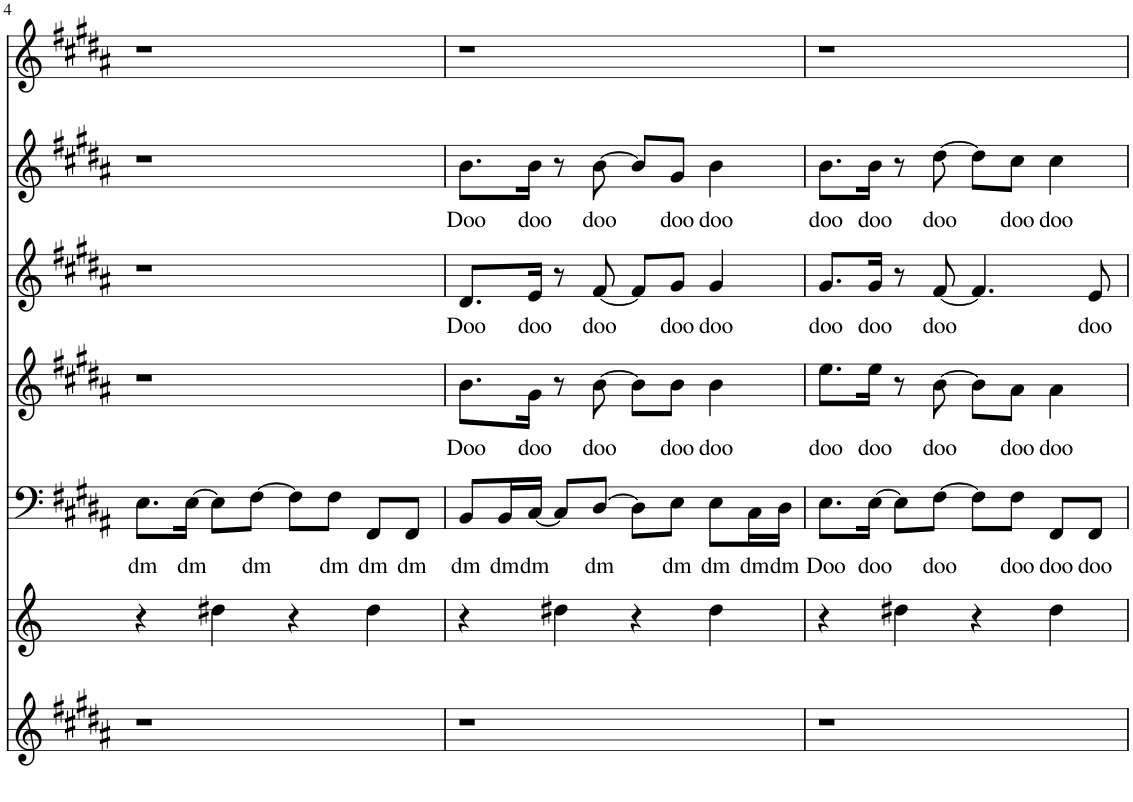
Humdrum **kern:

**kern	**kern	**kern	**text	**kern	**text	**kern	**text	**kern	**text	**kern
*part7	*part6	*part5	*part5	*part4	*part4	*part3	*part3	*part2	*part2	*part1
*staff7	*staff6	*staff5	*staff5	*staff4	*staff4	*staff3	*staff3	*staff2	*staff2	*staff1
*I"Piano	*I"Piano	*I"Bass	*	*I"Tenor	*	*I"Alto	*	*I"Soprano	*	*I"Piano
*I'Pno	*I'Pno	*	*	*	*	*	*	*	*	*I'Pno
!!LO:PB:g=z
*clefG2	*clefG2	*clefF4	*	*clefG2	*	*clefG2	*	*clefG2	*	*clefG2
*k[f#c#g#d#a#]	*k[]	*k[f#c#g#d#a#]	*	*k[f#c#g#d#a#]	*	*k[f#c#g#d#a#]	*	*k[f#c#g#d#a#]	*	*k[f#c#g#d#a#]
*B:	*	*B:	*	*B:	*	*B:	*	*B:	*	*B:
*M4/4	*M4/4	*M4/4	*	*M4/4	*	*M4/4	*	*M4/4	*	*M4/4
=4	=4	=4	=4	=4	=4	=4	=4	=4	=4	=4
!	!	!	!LO:LY:b	!	!	!	!	!	!	!
1r	4r	8.E\L	dm	1r	.	1r	.	1r	.	1r
!	!	!	!LO:LY:b	!	!	!	!	!	!	!
.	.	[16E\Jk	dm	.	.	.	.	.	.	.
.	4dd#X\	8E\L]	.	.	.	.	.	.	.	.
!	!	!	!LO:LY:b	!	!	!	!	!	!	!
.	.	[8F#\J	dm	.	.	.	.	.	.	.
.	4r	8F#\L]	.	.	.	.	.	.	.	.
!	!	!	!LO:LY:b	!	!	!	!	!	!	!
.	.	8F#\J	dm	.	.	.	.	.	.	.
!	!	!	!LO:LY:b	!	!	!	!	!	!	!
.	4dd#\	8FF#/L	dm	.	.	.	.	.	.	.
!	!	!	!LO:LY:b	!	!	!	!	!	!	!
.	.	8FF#/J	dm	.	.	.	.	.	.	.
=5	=5	=5	=5	=5	=5	=5	=5	=5	=5	=5
!	!	!	!LO:LY:b	!	!LO:LY:b	!	!LO:LY:b	!	!LO:LY:b	!
1r	4r	8BB/L	dm	8.b\L	Doo	8.d#/L	Doo	8.b\L	Doo	1r
!	!	!	!LO:LY:b	!	!	!	!	!	!	!
.	.	16BB/L	dm	.	.	.	.	.	.	.
!	!	!	!LO:LY:b	!	!LO:LY:b	!	!LO:LY:b	!	!LO:LY:b	!
.	.	[16C#/JJ	dm	16g#\Jk	doo	16e/Jk	doo	16b\Jk	doo	.
.	4dd#X\	8C#/L]	.	8r	.	8r	.	8r	.	.
!	!	!	!LO:LY:b	!	!LO:LY:b	!	!LO:LY:b	!	!LO:LY:b	!
.	.	[8D#/J	dm	[8b\	doo	[8f#/	doo	[8b\	doo	.
.	4r	8D#\L]	.	8b\L]	.	8f#/L]	.	8b/L]	.	.
!	!	!	!LO:LY:b	!	!LO:LY:b	!	!LO:LY:b	!	!LO:LY:b	!
.	.	8E\J	dm	8b\J	doo	8g#/J	doo	8g#/J	doo	.
!	!	!	!LO:LY:b	!	!LO:LY:b	!	!LO:LY:b	!	!LO:LY:b	!
.	4dd#\	8E\L	dm	4b\	doo	4g#/	doo	4b\	doo	.
!	!	!	!LO:LY:b	!	!	!	!	!	!	!
.	.	16C#\L	dm	.	.	.	.	.	.	.
!	!	!	!LO:LY:b	!	!	!	!	!	!	!
.	.	16D#\JJ	dm	.	.	.	.	.	.	.
=6	=6	=6	=6	=6	=6	=6	=6	=6	=6	=6
!	!	!	!LO:LY:b	!	!LO:LY:b	!	!LO:LY:b	!	!LO:LY:b	!
1r	4r	8.E\L	Doo	8.ee\L	doo	8.g#/L	doo	8.b\L	doo	1r
!	!	!	!LO:LY:b	!	!LO:LY:b	!	!LO:LY:b	!	!LO:LY:b	!
.	.	[16E\Jk	doo	16ee\Jk	doo	16g#/Jk	doo	16b\Jk	doo	.
.	4dd#X\	8E\L]	.	8r	.	8r	.	8r	.	.
!	!	!	!LO:LY:b	!	!LO:LY:b	!	!LO:LY:b	!	!LO:LY:b	!
.	.	[8F#\J	doo	[8b\	doo	[8f#/	doo	[8dd#\	doo	.
.	4r	8F#\L]	.	8b\L]	.	4.f#/]	.	8dd#\L]	.	.
!	!	!	!LO:LY:b	!	!LO:LY:b	!	!	!	!LO:LY:b	!
.	.	8F#\J	doo	8a#\J	doo	.	.	8cc#\J	doo	.
!	!	!	!LO:LY:b	!	!LO:LY:b	!	!	!	!LO:LY:b	!
.	4dd#\	8FF#/L	doo	4a#\	doo	.	.	4cc#\	doo	.
!	!	!	!LO:LY:b	!	!	!	!LO:LY:b	!	!	!
.	.	8FF#/J	doo	.	.	8e/	doo	.	.	.
=	=	=	=	=	=	=	=	=	=	=
*-	*-	*-	*-	*-	*-	*-	*-	*-	*-	*-
